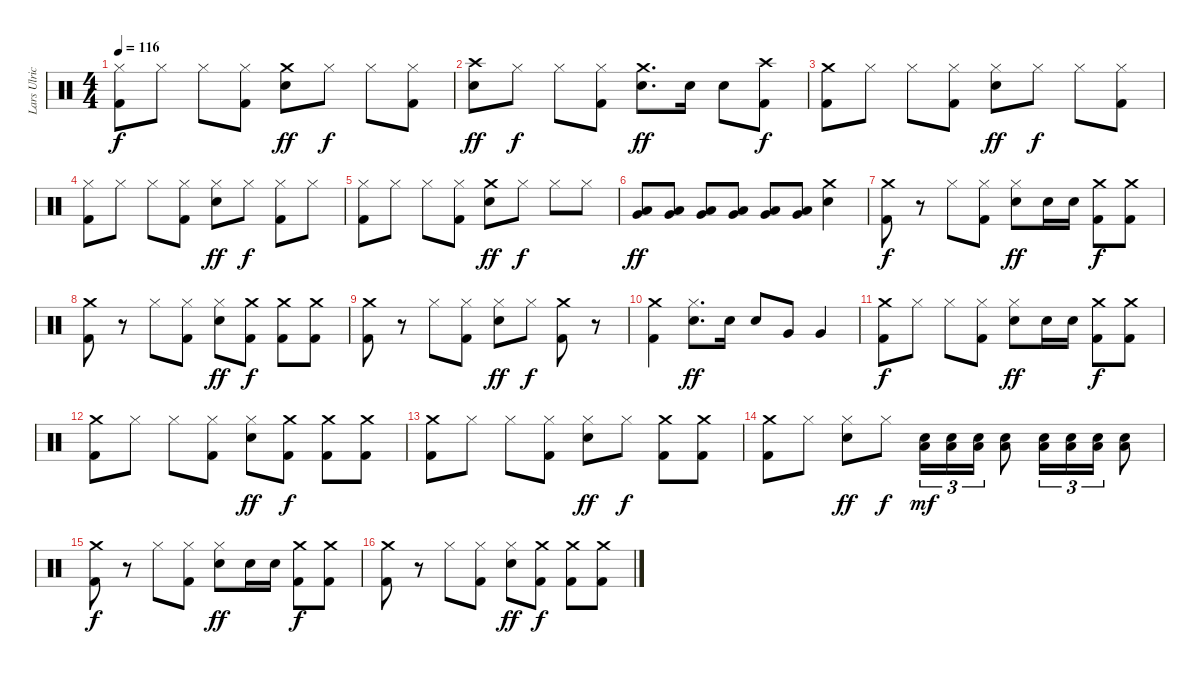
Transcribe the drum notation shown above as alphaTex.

\track ("Lars Ulrich" "Lars Ulric") {instrument percussion}
\staff {score}
\articulation defaults
\ts (4 4)
\tempo 116
\clef neutral
\ks aminor
("Hi-Hat (closed)" "Kick (hit) 2").8{dy f} "Hi-Hat (closed)".8 "Hi-Hat (closed)".8 ("Hi-Hat (closed)" "Kick (hit) 2").8 ("Crash medium (hit)" "Snare (hit) 2").8{dy ff} "Hi-Hat (closed)".8{dy f} "Hi-Hat (closed)".8 ("Hi-Hat (closed)" "Kick (hit) 2").8 |
("Crash high (hit)" "Snare (hit) 2").8{dy ff} "Hi-Hat (closed)".8{dy f} "Hi-Hat (closed)".8 ("Hi-Hat (closed)" "Kick (hit) 2").8 ("Crash medium (hit)" "Snare (hit) 2").8{d dy ff} "Snare (hit) 2".16 "Snare (hit) 2".8 ("Crash high (hit)" "Kick (hit) 2").8{dy f} |
("Crash medium (hit)" "Kick (hit) 2").8 "Hi-Hat (closed)".8 "Hi-Hat (closed)".8 ("Hi-Hat (closed)" "Kick (hit) 2").8 ("Hi-Hat (closed)" "Snare (hit) 2").8{dy ff} "Hi-Hat (closed)".8{dy f} "Hi-Hat (closed)".8 ("Hi-Hat (closed)" "Kick (hit) 2").8 |
("Hi-Hat (closed)" "Kick (hit) 2").8 "Hi-Hat (closed)".8 "Hi-Hat (closed)".8 ("Hi-Hat (closed)" "Kick (hit) 2").8 ("Hi-Hat (closed)" "Snare (hit) 2").8{dy ff} "Hi-Hat (closed)".8{dy f} ("Hi-Hat (closed)" "Kick (hit) 2").8 "Hi-Hat (closed)".8 |
("Hi-Hat (closed)" "Kick (hit) 2").8 "Hi-Hat (closed)".8 "Hi-Hat (closed)".8 ("Hi-Hat (closed)" "Kick (hit) 2").8 ("Crash medium (hit)" "Snare (hit) 2").8{dy ff} "Hi-Hat (closed)".8{dy f} "Hi-Hat (closed)".8 "Hi-Hat (closed)".8 |
("Low Tom (hit)" "Very Low Tom (hit)").8{dy ff} ("Low Tom (hit)" "Very Low Tom (hit)").8 ("Low Tom (hit)" "Very Low Tom (hit)").8 ("Low Tom (hit)" "Very Low Tom (hit)").8 ("Low Tom (hit)" "Very Low Tom (hit)").8 ("Low Tom (hit)" "Very Low Tom (hit)").8 ("Crash medium (hit)" "Snare (hit) 2").4 |
("Crash medium (hit)" "Kick (hit) 2").8{dy f} r.8 "Hi-Hat (closed)".8 ("Hi-Hat (closed)" "Kick (hit) 2").8 ("Hi-Hat (closed)" "Snare (hit) 2").8{dy ff} "Snare (hit) 2".16 "Snare (hit) 2".16 ("Crash medium (hit)" "Kick (hit) 2").8{dy f} ("Crash medium (hit)" "Kick (hit) 2").8 |
("Crash medium (hit)" "Kick (hit) 2").8 r.8 "Hi-Hat (closed)".8 ("Hi-Hat (closed)" "Kick (hit) 2").8 ("Hi-Hat (closed)" "Snare (hit) 2").8{dy ff} ("Crash medium (hit)" "Kick (hit) 2").8{dy f} ("Crash medium (hit)" "Kick (hit) 2").8 ("Crash medium (hit)" "Kick (hit) 2").8 |
("Crash medium (hit)" "Kick (hit) 2").8 r.8 "Hi-Hat (closed)".8 ("Hi-Hat (closed)" "Kick (hit) 2").8 ("Hi-Hat (closed)" "Snare (hit) 2").8{dy ff} "Hi-Hat (closed)".8{dy f} ("Crash medium (hit)" "Kick (hit) 2").8 r.8 |
("Crash medium (hit)" "Kick (hit) 2").4 ("Hi-Hat (closed)" "Snare (hit) 2").8{d dy ff} "Snare (hit) 2".16 "Snare (hit) 2".8 "Very Low Tom (hit)".8 "Very Low Tom (hit)".4 |
("Crash medium (hit)" "Kick (hit) 2").8{dy f} "Hi-Hat (closed)".8 "Hi-Hat (closed)".8 ("Hi-Hat (closed)" "Kick (hit) 2").8 ("Hi-Hat (closed)" "Snare (hit) 2").8{dy ff} "Snare (hit) 2".16 "Snare (hit) 2".16 ("Crash medium (hit)" "Kick (hit) 2").8{dy f} ("Crash medium (hit)" "Kick (hit) 2").8 |
("Crash medium (hit)" "Kick (hit) 2").8 "Hi-Hat (closed)".8 "Hi-Hat (closed)".8 ("Hi-Hat (closed)" "Kick (hit) 2").8 ("Hi-Hat (closed)" "Snare (hit) 2").8{dy ff} ("Crash medium (hit)" "Kick (hit) 2").8{dy f} ("Crash medium (hit)" "Kick (hit) 2").8 ("Crash medium (hit)" "Kick (hit) 2").8 |
("Crash medium (hit)" "Kick (hit) 2").8 "Hi-Hat (closed)".8 "Hi-Hat (closed)".8 ("Hi-Hat (closed)" "Kick (hit) 2").8 ("Hi-Hat (closed)" "Snare (hit) 2").8{dy ff} "Hi-Hat (closed)".8{dy f} ("Crash medium (hit)" "Kick (hit) 2").8 ("Crash medium (hit)" "Kick (hit) 2").8 |
("Crash medium (hit)" "Kick (hit) 2").8 "Hi-Hat (closed)".8 ("Hi-Hat (closed)" "Snare (hit) 2").8{dy ff} "Hi-Hat (closed)".8{dy f} ("Snare (hit) 2" "Low Floor Tom (hit)").16{tu (3 2) dy mf} ("Snare (hit) 2" "Low Floor Tom (hit)").16{tu (3 2)} ("Snare (hit) 2" "Low Floor Tom (hit)").16{tu (3 2)} ("Snare (hit) 2" "Low Floor Tom (hit)").8 ("Snare (hit) 2" "Low Floor Tom (hit)").16{tu (3 2)} ("Snare (hit) 2" "Low Floor Tom (hit)").16{tu (3 2)} ("Snare (hit) 2" "Low Floor Tom (hit)").16{tu (3 2)} ("Snare (hit) 2" "Low Floor Tom (hit)").8 |
("Crash medium (hit)" "Kick (hit) 2").8{dy f} r.8 "Hi-Hat (closed)".8 ("Hi-Hat (closed)" "Kick (hit) 2").8 ("Hi-Hat (closed)" "Snare (hit) 2").8{dy ff} "Snare (hit) 2".16 "Snare (hit) 2".16 ("Crash medium (hit)" "Kick (hit) 2").8{dy f} ("Crash medium (hit)" "Kick (hit) 2").8 |
("Crash medium (hit)" "Kick (hit) 2").8 r.8 "Hi-Hat (closed)".8 ("Hi-Hat (closed)" "Kick (hit) 2").8 ("Hi-Hat (closed)" "Snare (hit) 2").8{dy ff} ("Crash medium (hit)" "Kick (hit) 2").8{dy f} ("Crash medium (hit)" "Kick (hit) 2").8 ("Crash medium (hit)" "Kick (hit) 2").8
